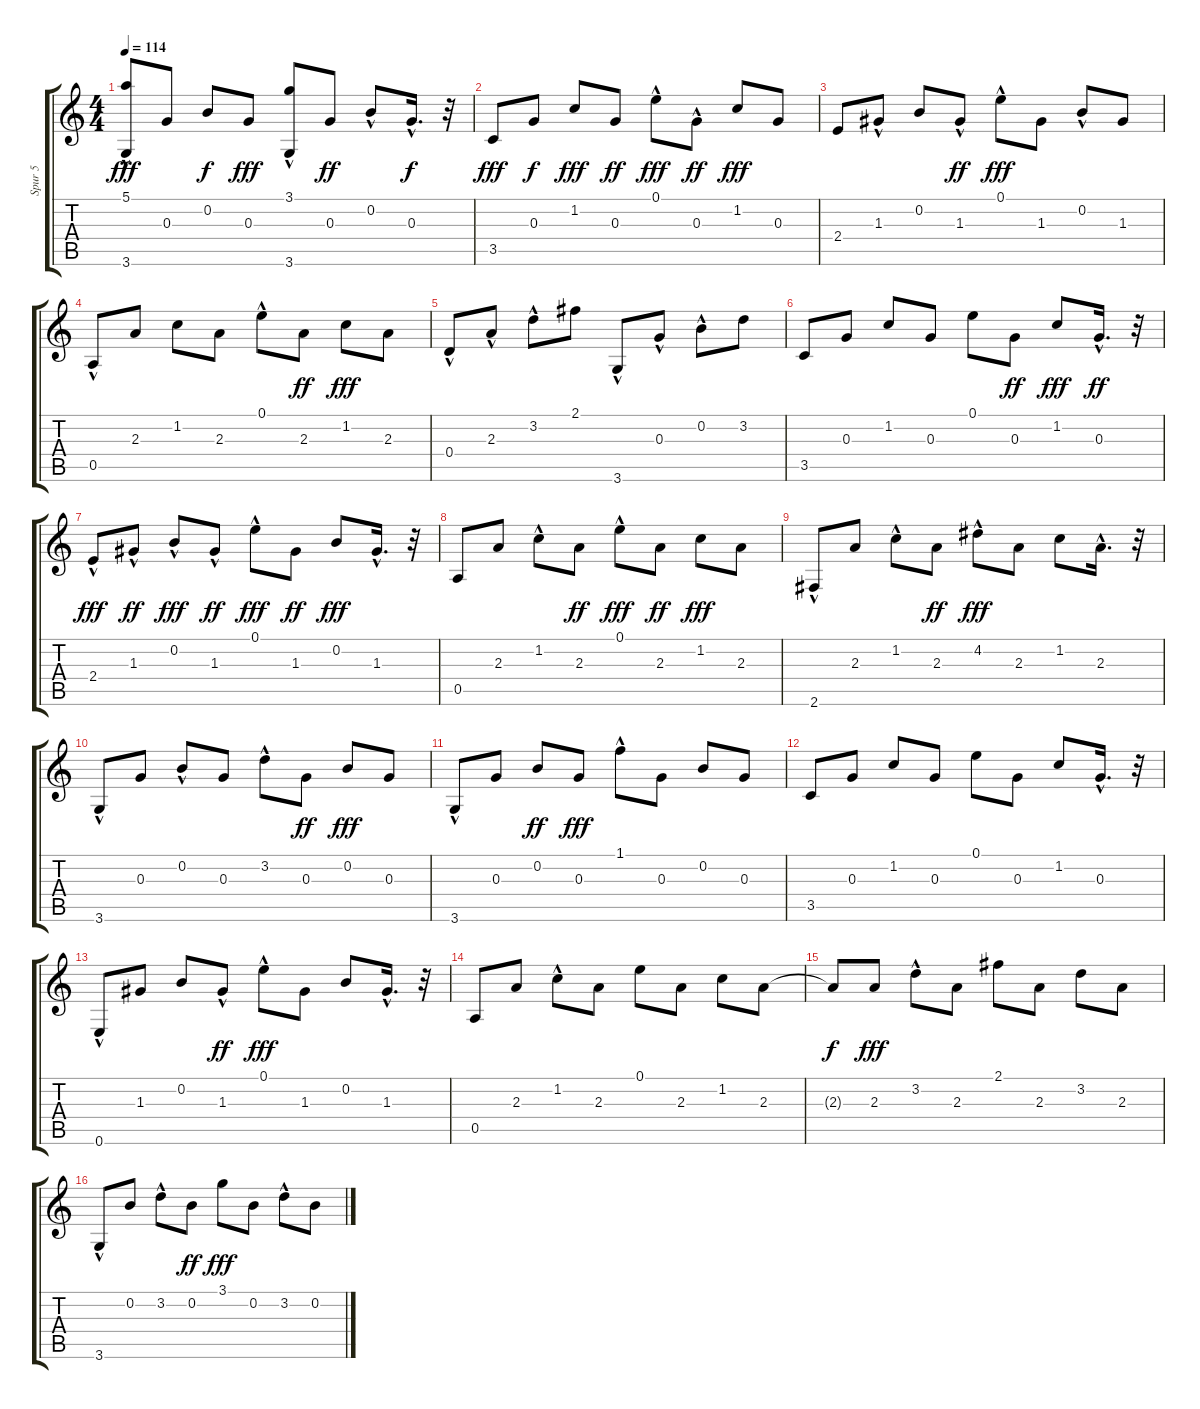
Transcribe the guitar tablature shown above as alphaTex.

\track ("Spur 5" "Spur 5") {instrument acousticguitarsteel}
\staff {score tabs}
\tuning (E4 B3 G3 D3 A2 E2) {hide}
\ts (4 4)
\tempo 114
\clef g2
\ks c
(5.1 3.6{hac}).8{dy fff} 0.3.8 0.2.8{dy f} 0.3.8{dy fff} (3.1{hac} 3.6{hac}).8 0.3.8{dy ff} 0.2{hac}.8 0.3{hac}.16{d dy f} r.32 |
3.5.8{dy fff} 0.3.8{dy f} 1.2.8{dy fff} 0.3.8{dy ff} 0.1{hac}.8{dy fff} 0.3{hac}.8{dy ff} 1.2.8{dy fff} 0.3.8 |
2.4.8 1.3{hac}.8 0.2.8 1.3{hac}.8{dy ff} 0.1{hac}.8{dy fff} 1.3.8 0.2{hac}.8 1.3.8 |
0.5{hac}.8 2.3.8 1.2.8 2.3.8 0.1{hac}.8 2.3.8{dy ff} 1.2.8{dy fff} 2.3.8 |
0.4{hac}.8 2.3{hac}.8 3.2{hac}.8 2.1.8 3.6{hac}.8 0.3{hac}.8 0.2{hac}.8 3.2.8 |
3.5.8 0.3.8 1.2.8 0.3.8 0.1.8 0.3.8{dy ff} 1.2.8{dy fff} 0.3{hac}.16{d dy ff} r.32 |
2.4{hac}.8{dy fff} 1.3{hac}.8{dy ff} 0.2{hac}.8{dy fff} 1.3{hac}.8{dy ff} 0.1{hac}.8{dy fff} 1.3.8{dy ff} 0.2.8{dy fff} 1.3{hac}.16{d} r.32 |
0.5.8 2.3.8 1.2{hac}.8 2.3.8{dy ff} 0.1{hac}.8{dy fff} 2.3.8{dy ff} 1.2.8{dy fff} 2.3.8 |
2.6{hac}.8 2.3.8 1.2{hac}.8 2.3.8{dy ff} 4.2{hac}.8{dy fff} 2.3.8 1.2.8 2.3{hac}.16{d} r.32 |
3.6{hac}.8 0.3.8 0.2{hac}.8 0.3.8 3.2{hac}.8 0.3.8{dy ff} 0.2.8{dy fff} 0.3.8 |
3.6{hac}.8 0.3.8 0.2.8{dy ff} 0.3.8{dy fff} 1.1{hac}.8 0.3.8 0.2.8 0.3.8 |
3.5.8 0.3.8 1.2.8 0.3.8 0.1.8 0.3.8 1.2.8 0.3{hac}.16{d} r.32 |
0.6{hac}.8 1.3.8 0.2.8 1.3{hac}.8{dy ff} 0.1{hac}.8{dy fff} 1.3.8 0.2.8 1.3{hac}.16{d} r.32 |
0.5.8 2.3.8 1.2{hac}.8 2.3.8 0.1.8 2.3.8 1.2.8 2.3.8 |
2.3{t}.8{dy f} 2.3.8{dy fff} 3.2{hac}.8 2.3.8 2.1.8 2.3.8 3.2.8 2.3.8 |
3.6{hac}.8 0.2.8 3.2{hac}.8 0.2.8{dy ff} 3.1.8{dy fff} 0.2.8 3.2{hac}.8 0.2.8
